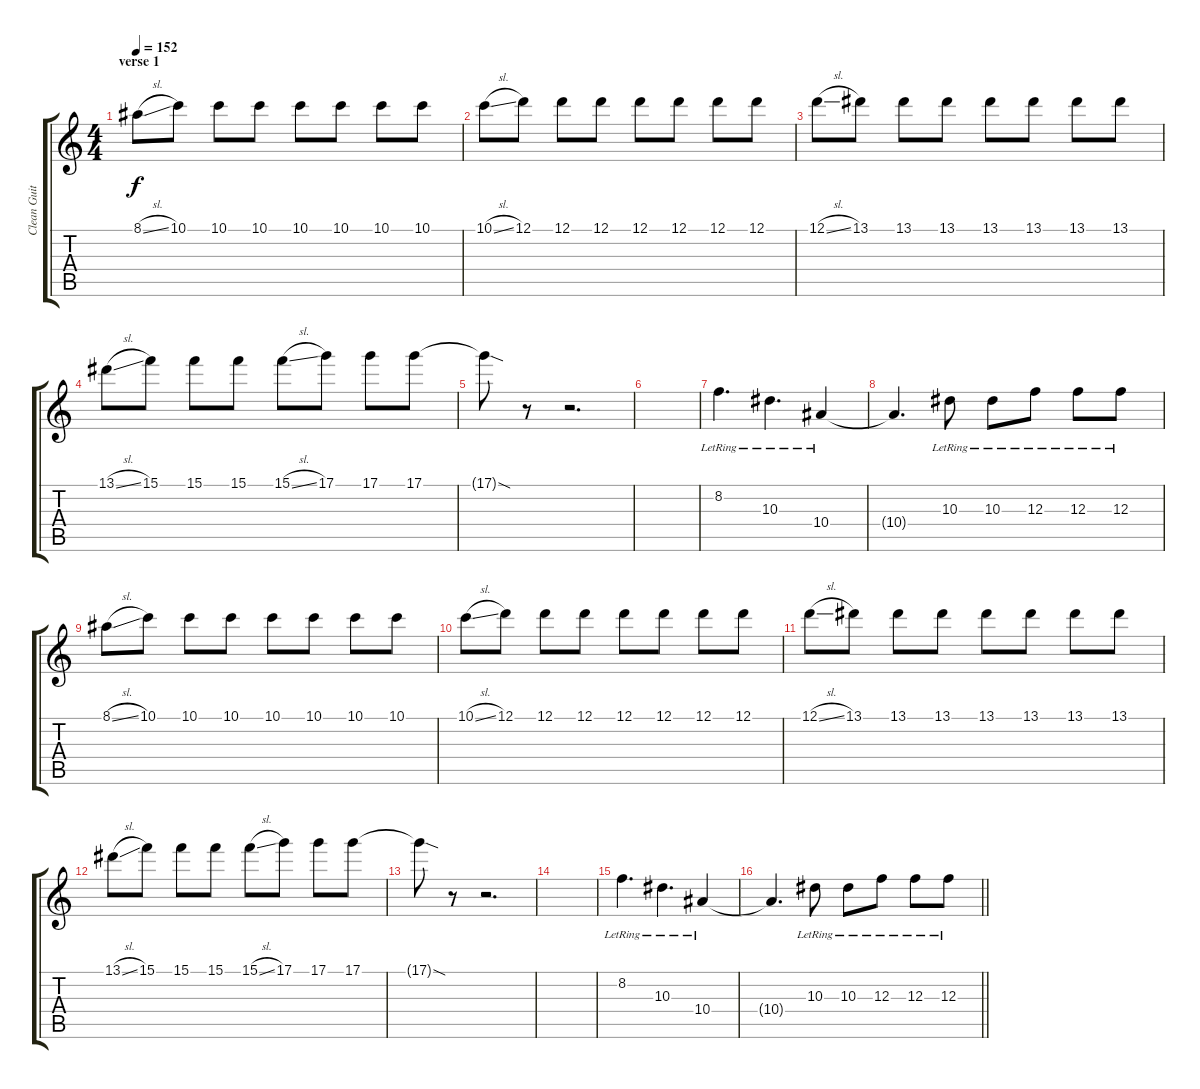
\track ("Clean Guitar 1" "Clean Guit") {instrument electricguitarclean}
\staff {score tabs}
\tuning (D4 A3 F3 C3 G2 C2) {hide}
\ts (4 4)
\section ("" "verse 1")
\tempo 152
\clef g2
\ks c
8.1{sl}.8{dy f volume 8} 10.1.8 10.1.8 10.1.8 10.1.8 10.1.8 10.1.8 10.1.8 |
10.1{sl}.8 12.1.8 12.1.8 12.1.8 12.1.8 12.1.8 12.1.8 12.1.8 |
12.1{sl}.8 13.1.8 13.1.8 13.1.8 13.1.8 13.1.8 13.1.8 13.1.8 |
13.1{sl}.8 15.1.8 15.1.8 15.1.8 15.1{sl}.8 17.1.8 17.1.8 17.1.8 |
17.1{sod t}.8 r.8 r.2{d} |
|
8.2{lr}.4{d} 10.3{lr}.4{d} 10.4{lr}.4 |
10.4{t}.4{d} 10.3{lr}.8 10.3{lr}.8 12.3{lr}.8 12.3{lr}.8 12.3{lr}.8 |
8.1{sl}.8 10.1.8 10.1.8 10.1.8 10.1.8 10.1.8 10.1.8 10.1.8 |
10.1{sl}.8 12.1.8 12.1.8 12.1.8 12.1.8 12.1.8 12.1.8 12.1.8 |
12.1{sl}.8 13.1.8 13.1.8 13.1.8 13.1.8 13.1.8 13.1.8 13.1.8 |
13.1{sl}.8 15.1.8 15.1.8 15.1.8 15.1{sl}.8 17.1.8 17.1.8 17.1.8 |
17.1{sod t}.8 r.8 r.2{d} |
|
8.2{lr}.4{d} 10.3{lr}.4{d} 10.4{lr}.4 |
\barLineRight lightlight
10.4{t}.4{d} 10.3{lr}.8 10.3{lr}.8 12.3{lr}.8 12.3{lr}.8 12.3{lr}.8
